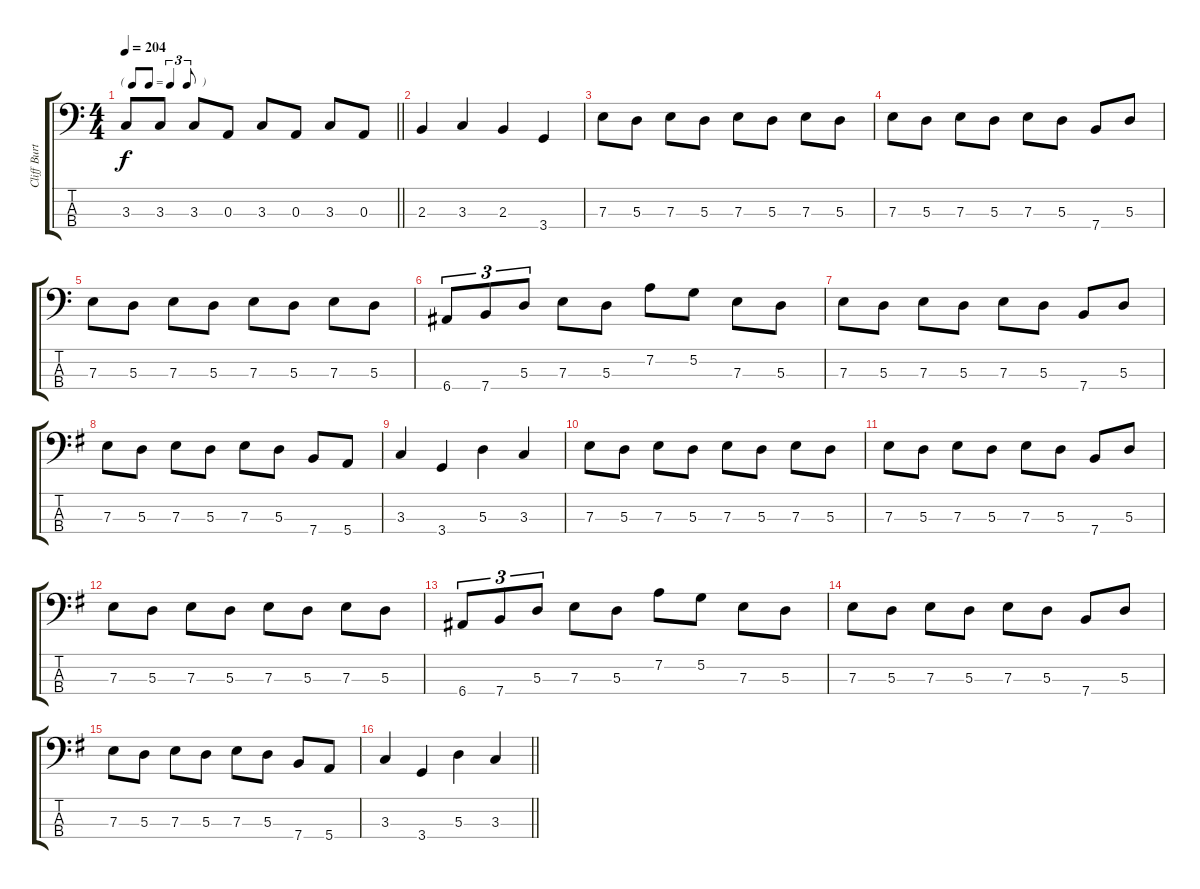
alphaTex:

\track ("Cliff Burton" "Cliff Burt") {instrument electricbassfinger}
\staff {score tabs}
\tuning (G2 D2 A1 E1) {hide}
\ts (4 4)
\tf triplet8th
\tempo 204
\clef f4
\barLineRight lightlight
\ks c
3.3.8{dy f} 3.3.8 3.3.8 0.3.8 3.3.8 0.3.8 3.3.8 0.3.8 |
2.3.4 3.3.4 2.3.4 3.4.4 |
7.3.8 5.3.8 7.3.8 5.3.8 7.3.8 5.3.8 7.3.8 5.3.8 |
7.3.8 5.3.8 7.3.8 5.3.8 7.3.8 5.3.8 7.4.8 5.3.8 |
7.3.8 5.3.8 7.3.8 5.3.8 7.3.8 5.3.8 7.3.8 5.3.8 |
6.4.8{tu (3 2)} 7.4.8{tu (3 2)} 5.3.8{tu (3 2)} 7.3.8 5.3.8 7.2.8 5.2.8 7.3.8 5.3.8 |
7.3.8 5.3.8 7.3.8 5.3.8 7.3.8 5.3.8 7.4.8 5.3.8 |
\ks eminor
7.3.8 5.3.8 7.3.8 5.3.8 7.3.8 5.3.8 7.4.8 5.4.8 |
3.3.4 3.4.4 5.3.4 3.3.4 |
7.3.8 5.3.8 7.3.8 5.3.8 7.3.8 5.3.8 7.3.8 5.3.8 |
7.3.8 5.3.8 7.3.8 5.3.8 7.3.8 5.3.8 7.4.8 5.3.8 |
7.3.8 5.3.8 7.3.8 5.3.8 7.3.8 5.3.8 7.3.8 5.3.8 |
6.4.8{tu (3 2)} 7.4.8{tu (3 2)} 5.3.8{tu (3 2)} 7.3.8 5.3.8 7.2.8 5.2.8 7.3.8 5.3.8 |
7.3.8 5.3.8 7.3.8 5.3.8 7.3.8 5.3.8 7.4.8 5.3.8 |
7.3.8 5.3.8 7.3.8 5.3.8 7.3.8 5.3.8 7.4.8 5.4.8 |
\barLineRight lightlight
3.3.4 3.4.4 5.3.4 3.3.4
